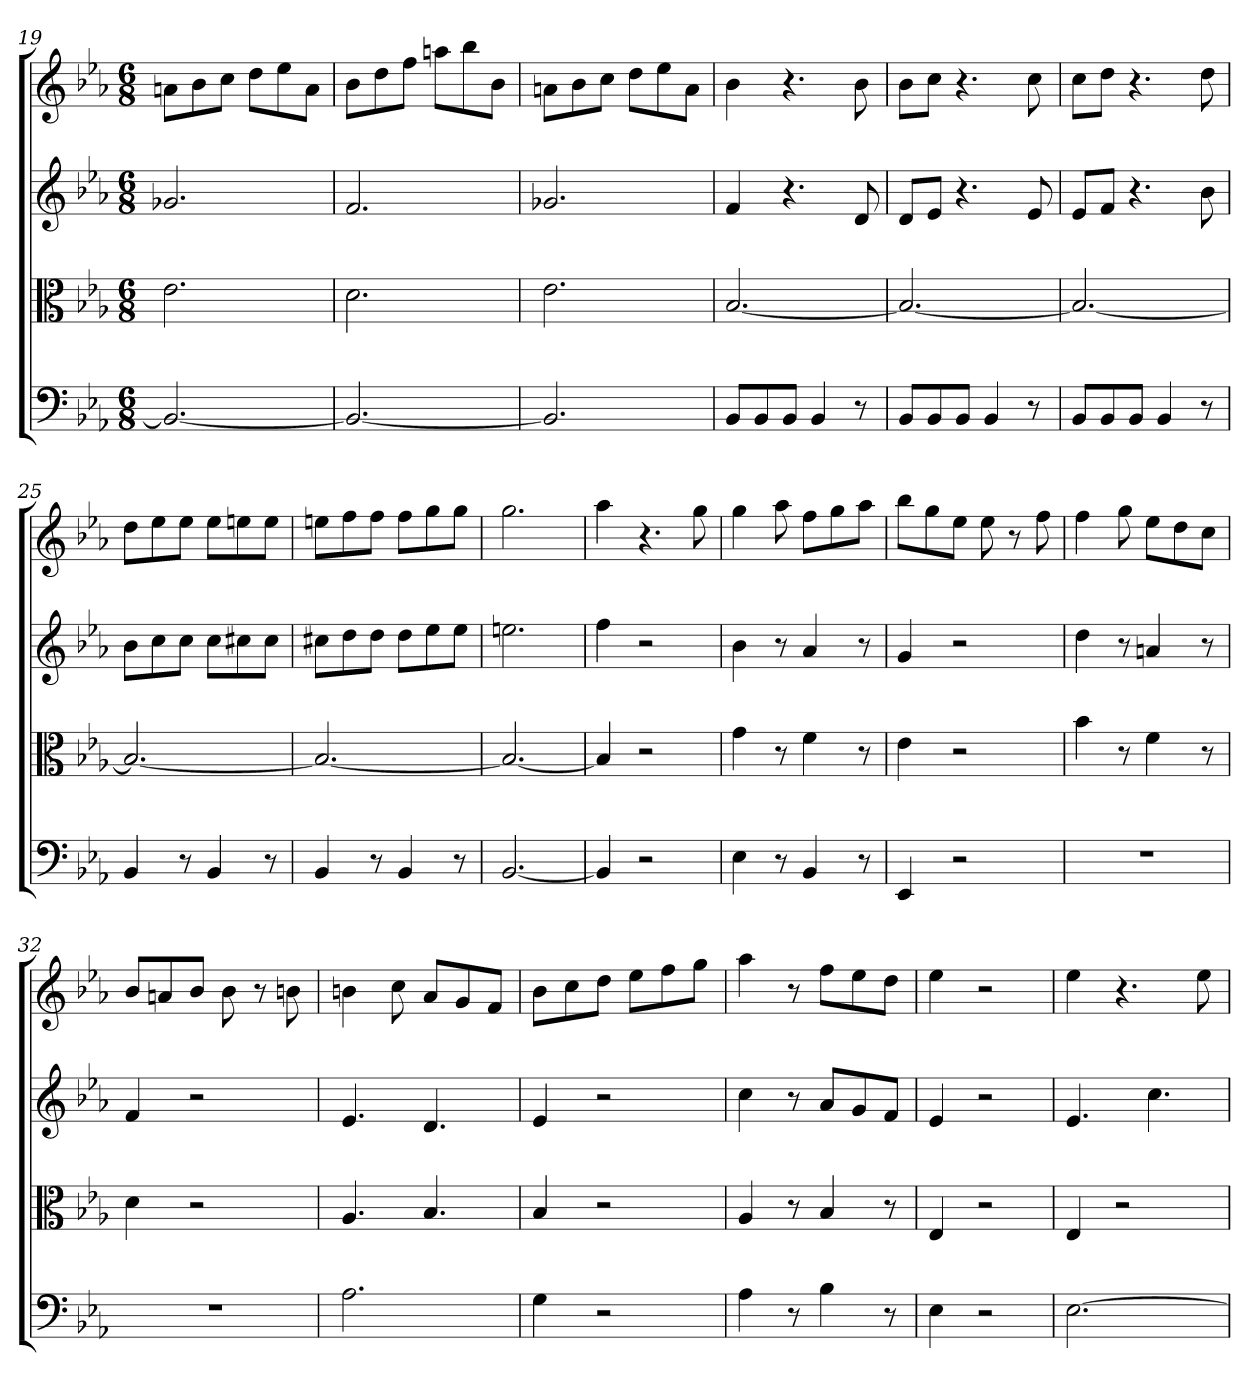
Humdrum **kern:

**kern	**kern	**kern	**kern
*part4	*part3	*part2	*part1
*staff4	*staff3	*staff2	*staff1
*clefF4	*clefC3	*	*
*k[b-e-a-]	*k[b-e-a-]	*k[b-e-a-]	*k[b-e-a-]
*E-:	*E-:	*E-:	*E-:
*M6/8	*M6/8	*M6/8	*M6/8
=19	=19	=19	=19
2.BB-_	2.e-	2.g-X	8anL
.	.	.	8b-
.	.	.	8ccJ
.	.	.	8ddL
.	.	.	8ee-
.	.	.	8aJ
=20	=20	=20	=20
2.BB-_	2.d	2.f	8b-L
.	.	.	8dd
.	.	.	8ffJ
.	.	.	8aanL
.	.	.	8bb-
.	.	.	8b-J
=21	=21	=21	=21
2.BB-]	2.e-	2.g-X	8anL
.	.	.	8b-
.	.	.	8ccJ
.	.	.	8ddL
.	.	.	8ee-
.	.	.	8aJ
=22	=22	=22	=22
8BB-/L	[2.B-	4f	4b-
8BB-/	.	.	.
8BB-/J	.	4.r	4.r
4BB-	.	.	.
8r	.	8d	8b-
=23	=23	=23	=23
8BB-/L	2.B-_	8dL	8b-L
8BB-/	.	8e-J	8ccJ
8BB-/J	.	4.r	4.r
4BB-	.	.	.
8r	.	8e-	8cc
=24	=24	=24	=24
8BB-/L	2.B-_	8e-L	8ccL
8BB-/	.	8fJ	8ddJ
8BB-/J	.	4.r	4.r
4BB-	.	.	.
8r	.	8b-	8dd
=25	=25	=25	=25
4BB-	2.B-_	8b-L	8ddL
.	.	8cc	8ee-
8r	.	8ccJ	8ee-J
4BB-	.	8ccL	8ee-L
.	.	8cc#X	8een
8r	.	8cc#J	8eeJ
=26	=26	=26	=26
4BB-	2.B-_	8cc#XL	8eenL
.	.	8dd	8ff
8r	.	8ddJ	8ffJ
4BB-	.	8ddL	8ffL
.	.	8ee-	8gg
8r	.	8ee-J	8ggJ
=27	=27	=27	=27
[2.BB-	2.B-_	2.een	2.gg
=28	=28	=28	=28
4BB-]	4B-]	4ff	4aa-
2r	2r	2r	4.r
.	.	.	8gg
=29	=29	=29	=29
4E-	4g	4b-	4gg
8r	8r	8r	8aa-
4BB-	4f	4a-	8ffL
.	.	.	8gg
8r	8r	8r	8aa-J
=30	=30	=30	=30
4EE-	4e-	4g	8bb-L
.	.	.	8gg
2r	2r	2r	8ee-J
.	.	.	8ee-
.	.	.	8r
.	.	.	8ff
=31	=31	=31	=31
2.r	4b-	4dd	4ff
.	8r	8r	8gg
.	4f	4an	8ee-L
.	.	.	8dd
.	8r	8r	8ccJ
=32	=32	=32	=32
2.r	4d	4f	8b-L
.	.	.	8an
.	2r	2r	8b-J
.	.	.	8b-
.	.	.	8r
.	.	.	8bn
=33	=33	=33	=33
2.A-	4.A-	4.e-	4bn
.	.	.	8cc
.	4.B-	4.d	8a-L
.	.	.	8g
.	.	.	8fJ
=34	=34	=34	=34
4G	4B-	4e-	8b-L
.	.	.	8cc
2r	2r	2r	8ddJ
.	.	.	8ee-L
.	.	.	8ff
.	.	.	8ggJ
=35	=35	=35	=35
4A-	4A-	4cc	4aa-
8r	8r	8r	8r
4B-	4B-	8a-L	8ffL
.	.	8g	8ee-
8r	8r	8fJ	8ddJ
=36	=36	=36	=36
4E-	4E-	4e-	4ee-
2r	2r	2r	2r
=37	=37	=37	=37
[2.E-	4E-	4.e-	4ee-
.	2r	.	4.r
.	.	4.cc	.
.	.	.	8ee-
=	=	=	=
*-	*-	*-	*-
